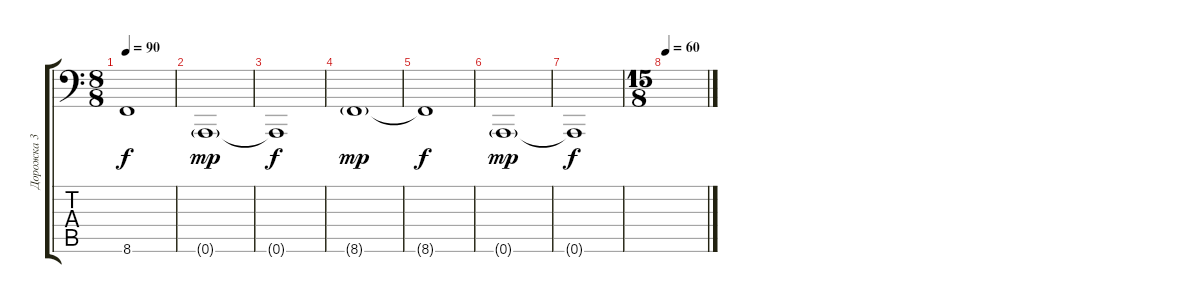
\track ("Дорожка 3" "Дорожка 3") {instrument lead1square}
\staff {score tabs}
\tuning (B3 Gb3 D3 A2 E2 A1) {hide}
\ts (8 8)
\tempo 90
\clef f4
\ks c
8.6{t}.1{dy f} |
0.6{g}.1{dy mp} |
0.6{t}.1{dy f} |
8.6{g}.1{dy mp} |
8.6{t}.1{dy f} |
0.6{g}.1{dy mp} |
0.6{t}.1{dy f} |
\ts (15 8)
\tempo 60
